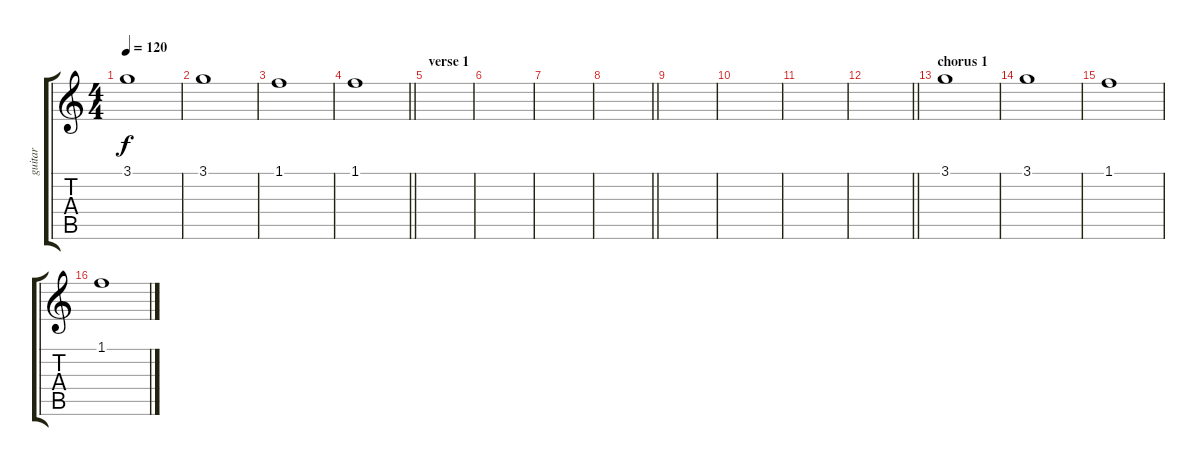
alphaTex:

\track ("guitar " "guitar ") {instrument electricguitarjazz}
\staff {score tabs}
\tuning (E4 B3 G3 D3 A2 E2) {hide}
\ts (4 4)
\tempo 120
\clef g2
\ks c
3.1.1{dy f} |
3.1.1 |
1.1.1 |
\barLineRight lightlight
1.1.1 |
\section ("" "verse 1")
|
|
|
\barLineRight lightlight
|
|
|
|
\barLineRight lightlight
|
\section ("" "chorus 1")
3.1.1 |
3.1.1 |
1.1.1 |
1.1.1
